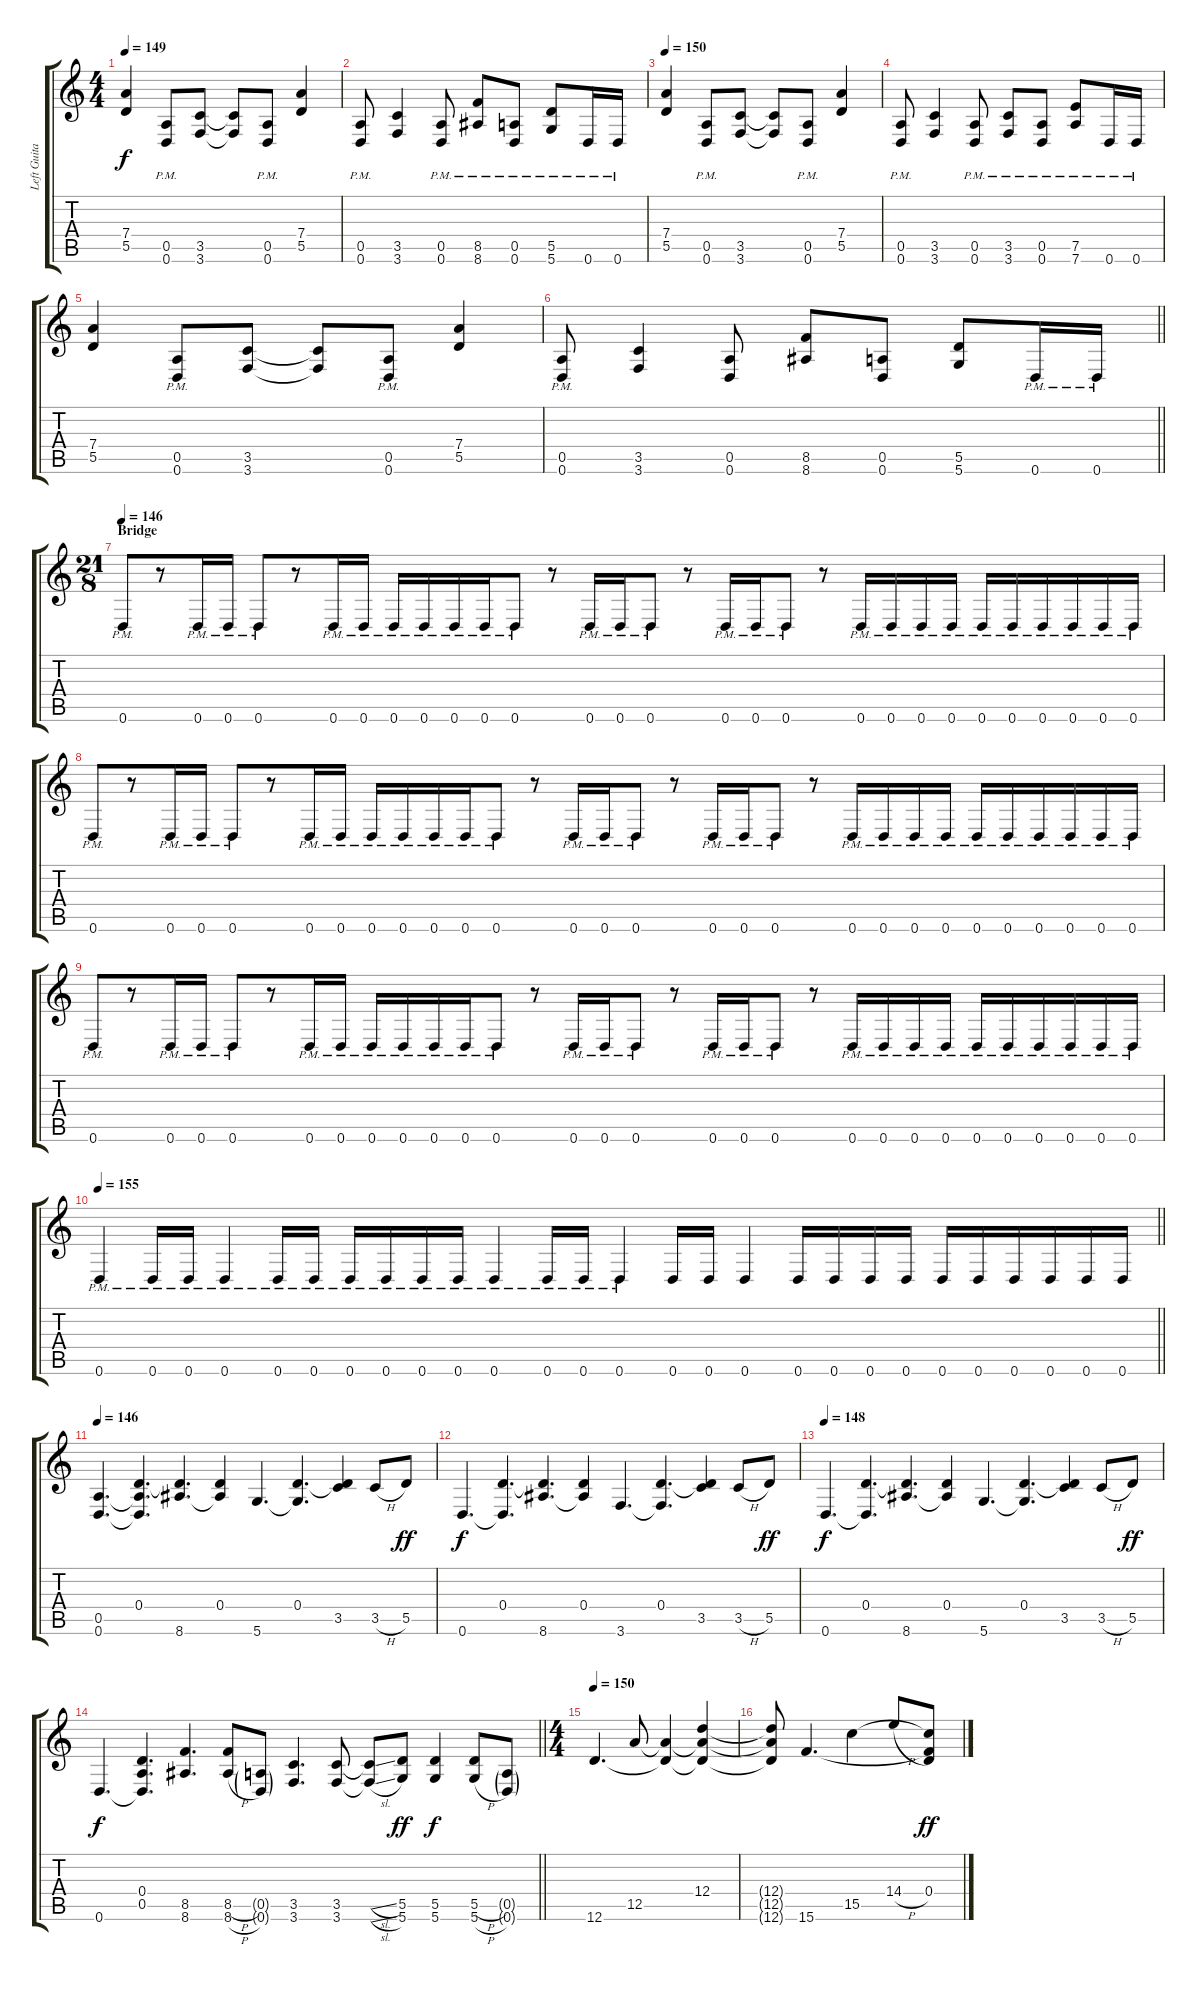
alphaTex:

\track ("Left Guitar" "Left Guita") {instrument distortionguitar}
\staff {score tabs}
\tuning (E4 B3 G3 D3 A2 D2) {hide}
\ts (4 4)
\tempo 149
\clef g2
\ks c
(7.4 5.5).4{dy f} (0.5{pm} 0.6{pm}).8 (3.5 3.6).8 (3.5{t} 3.6{t}).8 (0.5{pm} 0.6{pm}).8 (7.4 5.5).4 |
(0.5{pm} 0.6{pm}).8 (3.5 3.6).4 (0.5{pm} 0.6{pm}).8 (8.5{pm} 8.6{pm}).8 (0.5{pm} 0.6{pm}).8 (5.5{pm} 5.6{pm}).8 0.6{pm}.16 0.6{pm}.16 |
\tempo 150
(7.4 5.5).4 (0.5{pm} 0.6{pm}).8 (3.5 3.6).8 (3.5{t} 3.6{t}).8 (0.5{pm} 0.6{pm}).8 (7.4 5.5).4 |
(0.5{pm} 0.6{pm}).8 (3.5 3.6).4 (0.5{pm} 0.6{pm}).8 (3.5{pm} 3.6{pm}).8 (0.5{pm} 0.6{pm}).8 (7.5{pm} 7.6{pm}).8 0.6{pm}.16 0.6{pm}.16 |
(7.4 5.5).4 (0.5{pm} 0.6{pm}).8 (3.5 3.6).8 (3.5{t} 3.6{t}).8 (0.5{pm} 0.6{pm}).8 (7.4 5.5).4 |
\barLineRight lightlight
(0.5{pm} 0.6{pm}).8 (3.5 3.6).4 (0.5 0.6).8 (8.5 8.6).8 (0.5 0.6).8 (5.5 5.6).8 0.6{pm}.16 0.6{pm}.16 |
\ts (21 8)
\section ("" "Bridge")
\tempo 146
0.6{pm}.8 r.8 0.6{pm}.16 0.6{pm}.16 0.6{pm}.8 r.8 0.6{pm}.16 0.6{pm}.16 0.6{pm}.16 0.6{pm}.16 0.6{pm}.16 0.6{pm}.16 0.6{pm}.8 r.8 0.6{pm}.16 0.6{pm}.16 0.6{pm}.8 r.8 0.6{pm}.16 0.6{pm}.16 0.6{pm}.8 r.8 0.6{pm}.16 0.6{pm}.16 0.6{pm}.16 0.6{pm}.16 0.6{pm}.16 0.6{pm}.16 0.6{pm}.16 0.6{pm}.16 0.6{pm}.16 0.6{pm}.16 |
0.6{pm}.8 r.8 0.6{pm}.16 0.6{pm}.16 0.6{pm}.8 r.8 0.6{pm}.16 0.6{pm}.16 0.6{pm}.16 0.6{pm}.16 0.6{pm}.16 0.6{pm}.16 0.6{pm}.8 r.8 0.6{pm}.16 0.6{pm}.16 0.6{pm}.8 r.8 0.6{pm}.16 0.6{pm}.16 0.6{pm}.8 r.8 0.6{pm}.16 0.6{pm}.16 0.6{pm}.16 0.6{pm}.16 0.6{pm}.16 0.6{pm}.16 0.6{pm}.16 0.6{pm}.16 0.6{pm}.16 0.6{pm}.16 |
0.6{pm}.8 r.8 0.6{pm}.16 0.6{pm}.16 0.6{pm}.8 r.8 0.6{pm}.16 0.6{pm}.16 0.6{pm}.16 0.6{pm}.16 0.6{pm}.16 0.6{pm}.16 0.6{pm}.8 r.8 0.6{pm}.16 0.6{pm}.16 0.6{pm}.8 r.8 0.6{pm}.16 0.6{pm}.16 0.6{pm}.8 r.8 0.6{pm}.16 0.6{pm}.16 0.6{pm}.16 0.6{pm}.16 0.6{pm}.16 0.6{pm}.16 0.6{pm}.16 0.6{pm}.16 0.6{pm}.16 0.6{pm}.16 |
\tempo 155
\barLineRight lightlight
0.6{pm}.4 0.6{pm}.16 0.6{pm}.16 0.6{pm}.4 0.6{pm}.16 0.6{pm}.16 0.6{pm}.16 0.6{pm}.16 0.6{pm}.16 0.6{pm}.16 0.6{pm}.4 0.6{pm}.16 0.6{pm}.16 0.6{pm}.4 0.6.16 0.6.16 0.6.4 0.6.16 0.6.16 0.6.16 0.6.16 0.6.16 0.6.16 0.6.16 0.6.16 0.6.16 0.6.16 |
\section ("" "")
\tempo 146
(0.5 0.6).4{d} (0.4 0.5{t} 0.6{t}).4{d} (0.4{t} 8.6).4{d} (0.4 8.6{t}).4 5.6.4{d} (0.4 5.6{t}).4{d} (0.4{t} 3.5).4 3.5{h}.8 5.5.8{dy ff} |
0.6.4{d dy f} (0.4 0.6{t}).4{d} (0.4{t} 8.6).4{d} (0.4 8.6{t}).4 3.6.4{d} (0.4 3.6{t}).4{d} (0.4{t} 3.5).4 3.5{h}.8 5.5.8{dy ff} |
\tempo 148
0.6.4{d dy f} (0.4 0.6{t}).4{d} (0.4{t} 8.6).4{d} (0.4 8.6{t}).4 5.6.4{d} (0.4 5.6{t}).4{d} (0.4{t} 3.5).4 3.5{h}.8 5.5.8{dy ff} |
\barLineRight lightlight
0.6.4{d dy f} (0.4 0.5 0.6{t}).4{d} (8.5 8.6).4{d} (8.5{h} 8.6{h}).8 (0.5{g} 0.6{g}).8 (3.5 3.6).4{d} (3.5 3.6).8 (3.5{sl t} 3.6{sl t}).8 (5.5 5.6).8{dy ff} (5.5 5.6).4{dy f} (5.5{h} 5.6{h}).8 (0.5{g} 0.6{g}).8 |
\ts (4 4)
\section ("" "")
\tempo 150
12.6.4{d} 12.5.8 (12.5{t} 12.6{t}).4 (12.4 12.5{t} 12.6{t}).4 |
(12.4{t} 12.5{t} 12.6{t}).8 15.6.4{d} 15.5.4 14.4{h}.8 (0.4 15.5{t} 15.6{t}).8{dy ff}
